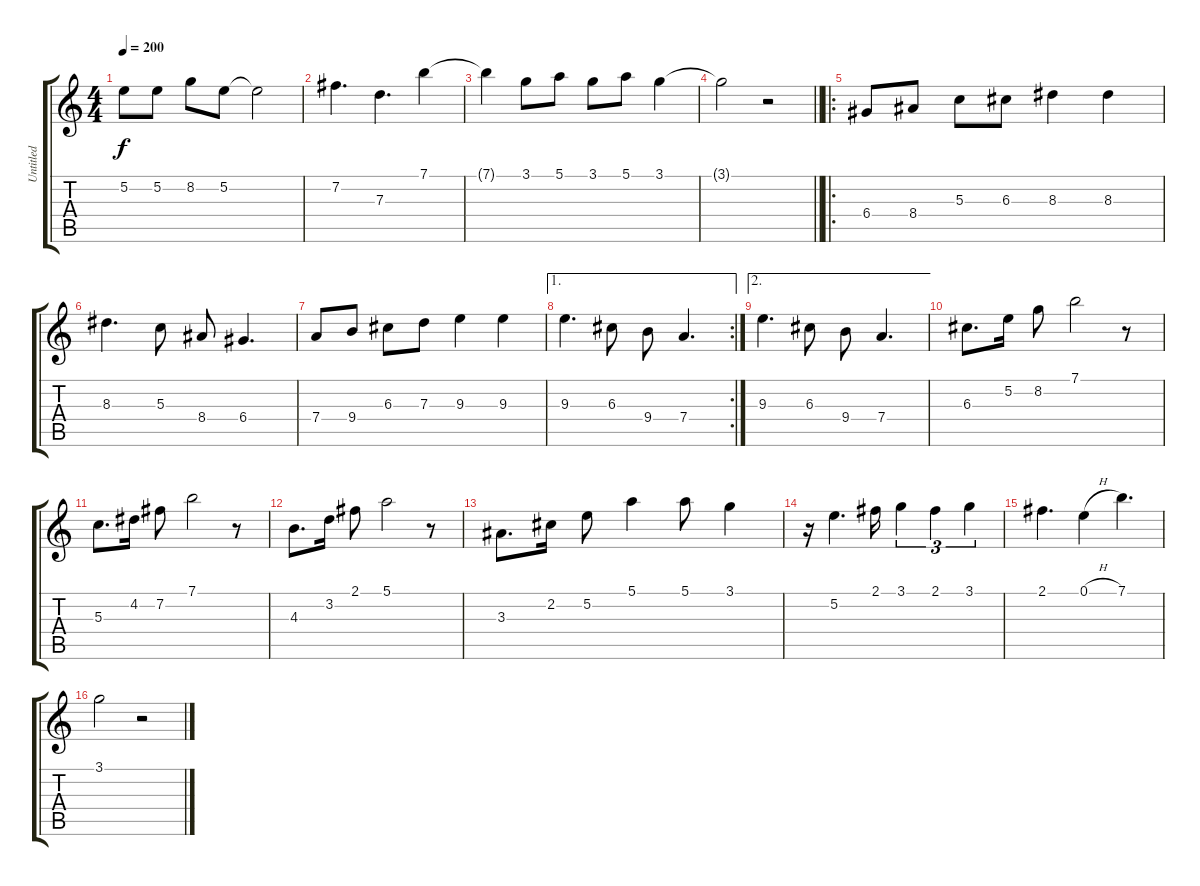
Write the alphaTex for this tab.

\track ("Untitled" "Untitled") {instrument acousticguitarsteel}
\staff {score tabs}
\tuning (E4 B3 G3 D3 A2 E2) {hide}
\ts (4 4)
\tempo 200
\clef g2
\ks c
5.2.8{dy f} 5.2.8 8.2.8 5.2.8 5.2{t}.2 |
7.2.4{d} 7.3.4{d} 7.1.4 |
7.1{t}.4 3.1.8 5.1.8 3.1.8 5.1.8 3.1.4 |
\barLineRight lightlight
3.1{t}.2 r.2 |
\ro
6.4.8 8.4.8 5.3.8 6.3.8 8.3.4 8.3.4 |
8.3.4{d} 5.3.8 8.4.8 6.4.4{d} |
7.4.8 9.4.8 6.3.8 7.3.8 9.3.4 9.3.4 |
\ae 1
\rc 2
9.3.4{d} 6.3.8 9.4.8 7.4.4{d} |
\ae 2
9.3.4{d} 6.3.8 9.4.8 7.4.4{d} |
6.3.8{d} 5.2.16 8.2.8 7.1.2 r.8 |
5.3.8{d} 4.2.16 7.2.8 7.1.2 r.8 |
4.3.8{d} 3.2.16 2.1.8 5.1.2 r.8 |
3.3.8{d} 2.2.16 5.2.8 5.1.4 5.1.8 3.1.4 |
r.16 5.2.4{d} 2.1.16 3.1.4{tu (3 2)} 2.1.4{tu (3 2)} 3.1.4{tu (3 2)} |
2.1.4{d} 0.1{h}.4 7.1.4{d} |
3.1.2 r.2
